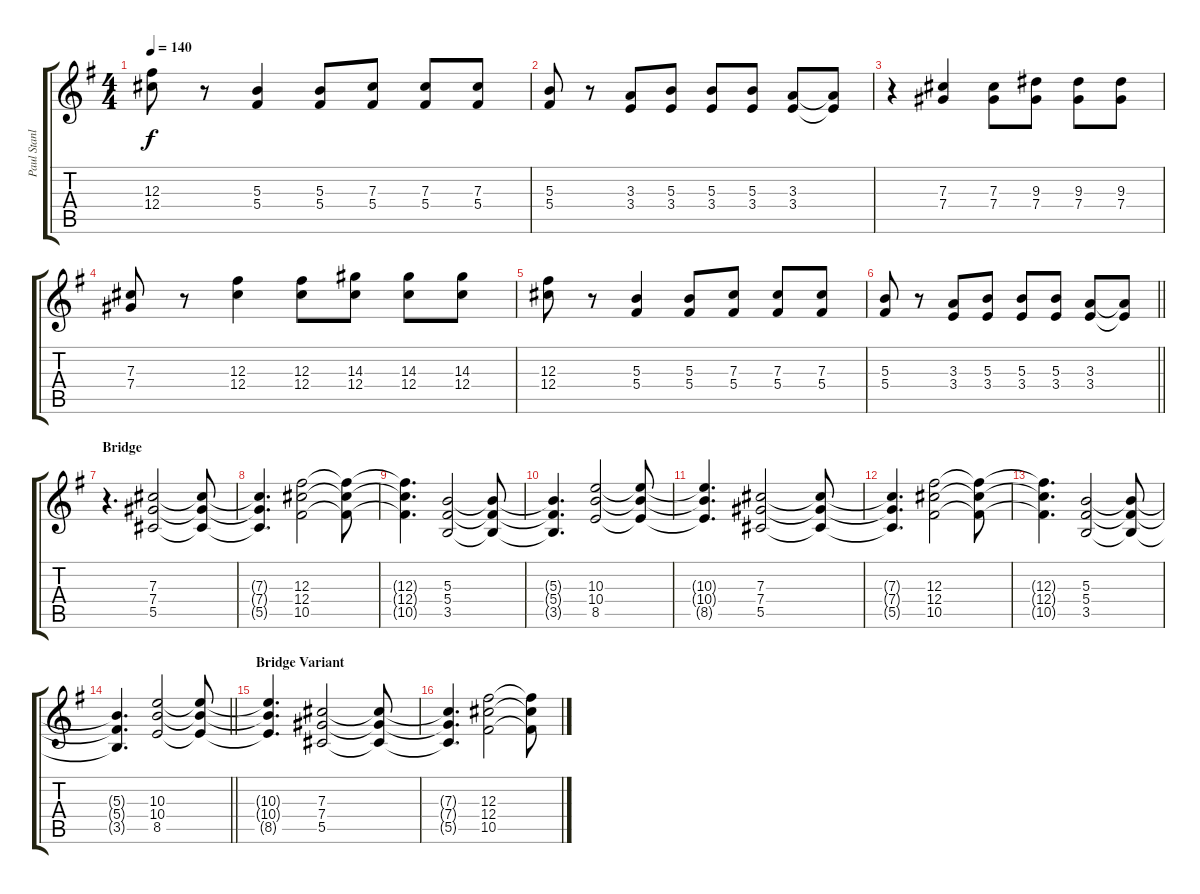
\track ("Paul Stanley" "Paul Stanl") {instrument distortionguitar}
\staff {score tabs}
\tuning (Eb4 Bb3 Gb3 Db3 Ab2 Eb2) {hide}
\ts (4 4)
\tempo 140
\clef g2
\ks g
(12.3 12.4).8{dy f} r.8 (5.3 5.4).4 (5.3 5.4).8 (7.3 5.4).8 (7.3 5.4).8 (7.3 5.4).8 |
(5.3 5.4).8 r.8 (3.3 3.4).8 (5.3 3.4).8 (5.3 3.4).8 (5.3 3.4).8 (3.3 3.4).8 (3.3{t} 3.4{t}).8 |
r.4 (7.3 7.4).4 (7.3 7.4).8 (9.3 7.4).8 (9.3 7.4).8 (9.3 7.4).8 |
(7.3 7.4).8 r.8 (12.3 12.4).4 (12.3 12.4).8 (14.3 12.4).8 (14.3 12.4).8 (14.3 12.4).8 |
(12.3 12.4).8 r.8 (5.3 5.4).4 (5.3 5.4).8 (7.3 5.4).8 (7.3 5.4).8 (7.3 5.4).8 |
\barLineRight lightlight
(5.3 5.4).8 r.8 (3.3 3.4).8 (5.3 3.4).8 (5.3 3.4).8 (5.3 3.4).8 (3.3 3.4).8 (3.3{t} 3.4{t}).8 |
\section ("" "Bridge")
r.4{d} (7.3 7.4 5.5).2 (7.3{t} 7.4{t} 5.5{t}).8 |
(7.3{t} 7.4{t} 5.5{t}).4{d} (12.3 12.4 10.5).2 (12.3{t} 12.4{t} 10.5{t}).8 |
(12.3{t} 12.4{t} 10.5{t}).4{d} (5.3 5.4 3.5).2 (5.3{t} 5.4{t} 3.5{t}).8 |
(5.3{t} 5.4{t} 3.5{t}).4{d} (10.3 10.4 8.5).2 (10.3{t} 10.4{t} 8.5{t}).8 |
(10.3{t} 10.4{t} 8.5{t}).4{d} (7.3 7.4 5.5).2 (7.3{t} 7.4{t} 5.5{t}).8 |
(7.3{t} 7.4{t} 5.5{t}).4{d} (12.3 12.4 10.5).2 (12.3{t} 12.4{t} 10.5{t}).8 |
(12.3{t} 12.4{t} 10.5{t}).4{d} (5.3 5.4 3.5).2 (5.3{t} 5.4{t} 3.5{t}).8 |
\barLineRight lightlight
(5.3{t} 5.4{t} 3.5{t}).4{d} (10.3 10.4 8.5).2 (10.3{t} 10.4{t} 8.5{t}).8 |
\section ("" "Bridge Variant")
(10.3{t} 10.4{t} 8.5{t}).4{d} (7.3 7.4 5.5).2 (7.3{t} 7.4{t} 5.5{t}).8 |
(7.3{t} 7.4{t} 5.5{t}).4{d} (12.3 12.4 10.5).2 (12.3{t} 12.4{t} 10.5{t}).8
